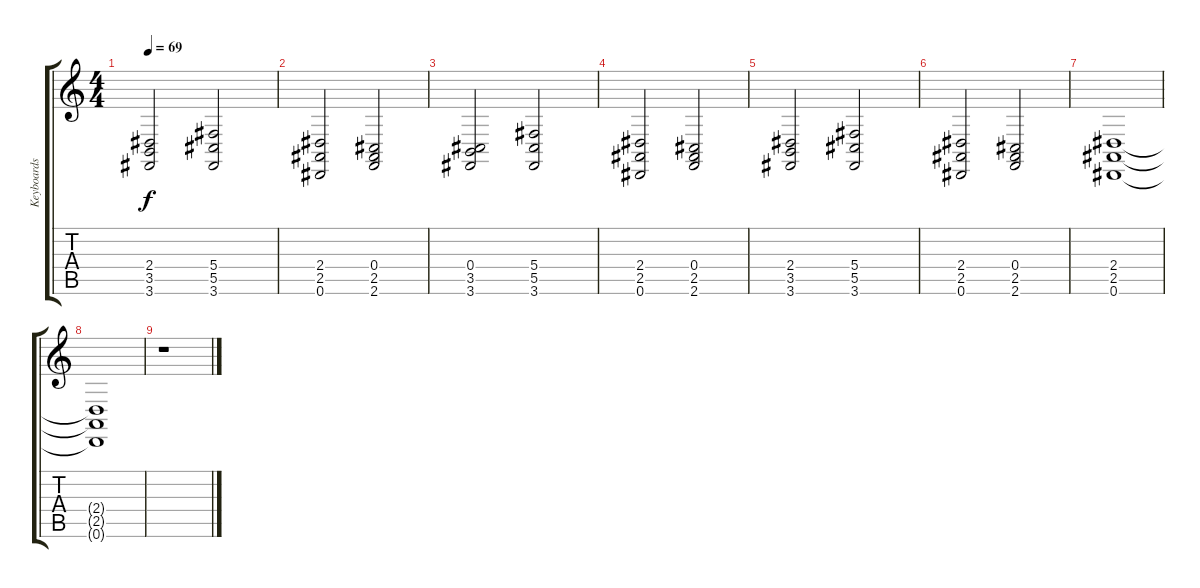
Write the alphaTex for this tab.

\track ("Keyboards II" "Keyboards ") {instrument stringensemble1}
\staff {score tabs}
\tuning (Eb4 Bb3 Gb3 Db3 Ab2 Eb2) {hide}
\ts (4 4)
\tempo 69
\clef g2
\ks c
(2.4 3.5 3.6).2{dy f} (5.4 5.5 3.6).2 |
(2.4 2.5 0.6).2 (0.4 2.5 2.6).2 |
(0.4 3.5 3.6).2 (5.4 5.5 3.6).2 |
(2.4 2.5 0.6).2 (0.4 2.5 2.6).2 |
(2.4 3.5 3.6).2 (5.4 5.5 3.6).2 |
(2.4 2.5 0.6).2 (0.4 2.5 2.6).2 |
(2.4 2.5 0.6).1 |
(2.4{t} 2.5{t} 0.6{t}).1{volume 0} |
r.1
